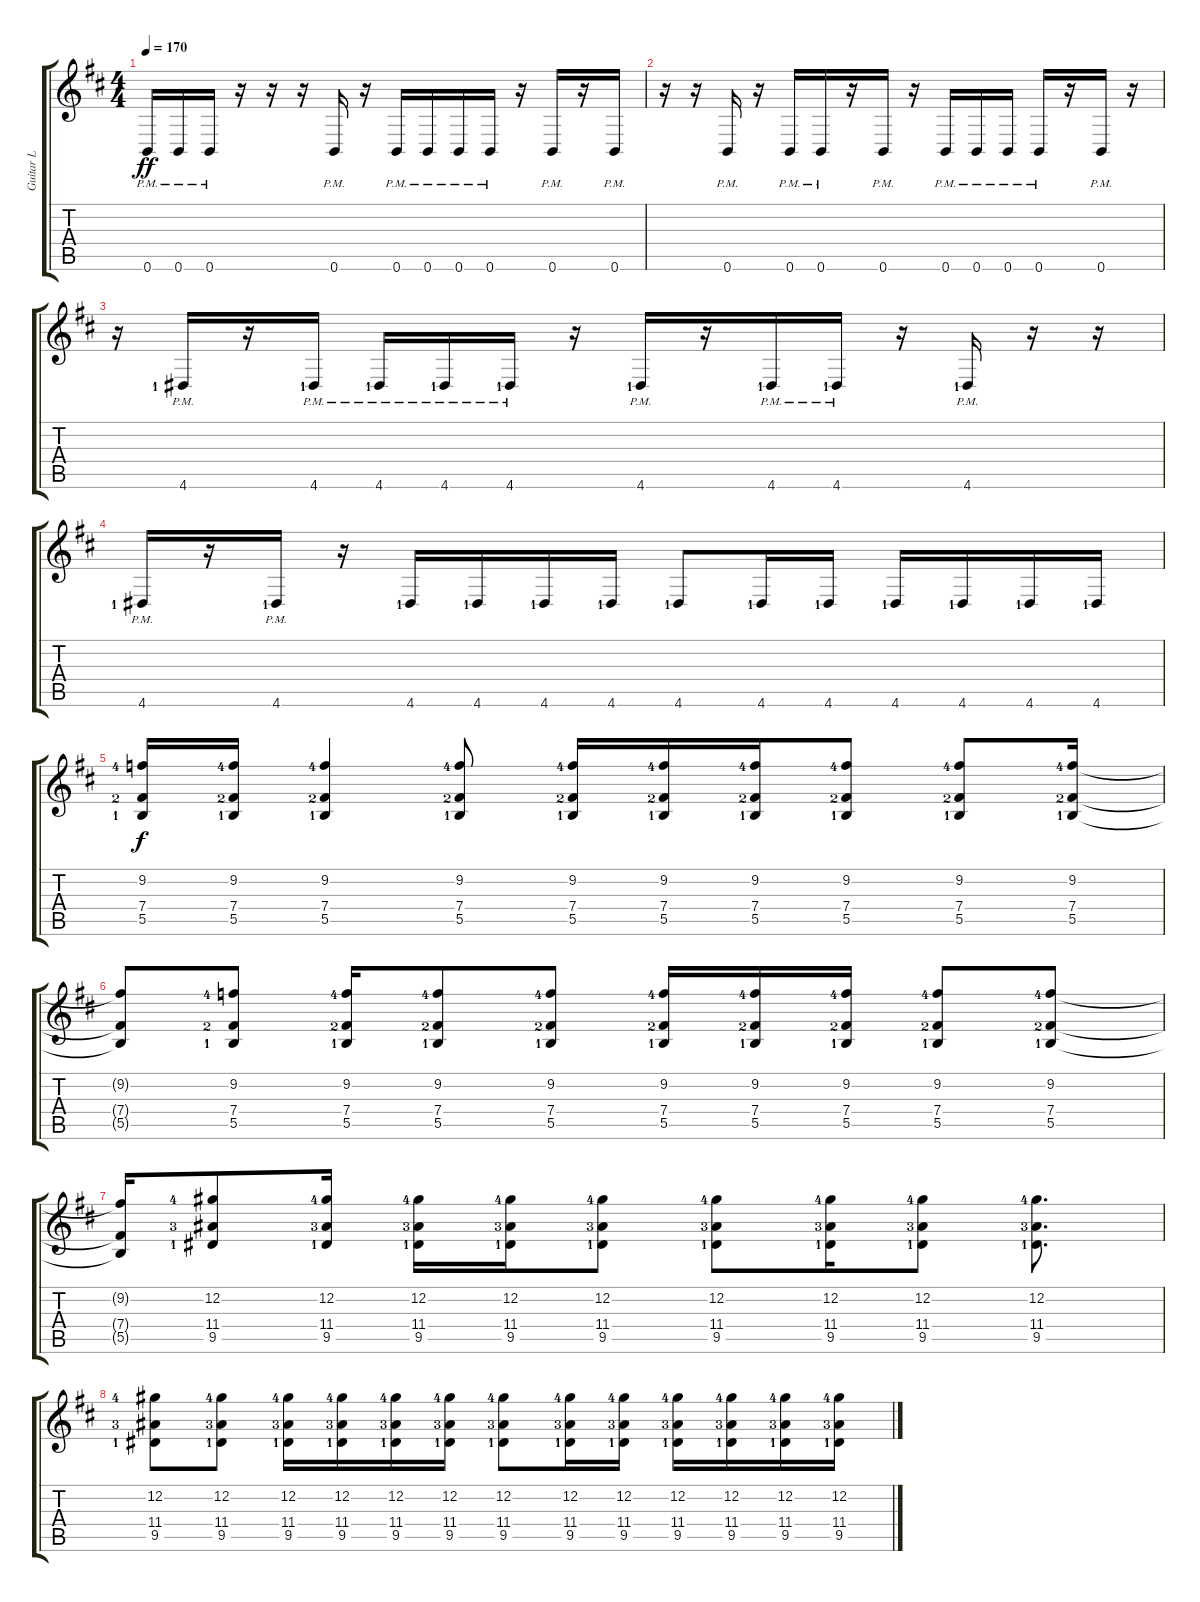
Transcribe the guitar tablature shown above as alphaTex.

\track ("Guitar L" "Guitar L") {instrument distortionguitar}
\staff {score tabs}
\tuning (Db4 Ab3 E3 B2 Gb2 B1) {hide}
\ts (4 4)
\tempo 170
\clef g2
\ks bminor
0.6{pm}.16{dy ff} 0.6{pm}.16 0.6{pm}.16 r.16 r.16 r.16 0.6{pm}.16 r.16 0.6{pm}.16 0.6{pm}.16 0.6{pm}.16 0.6{pm}.16 r.16 0.6{pm}.16 r.16 0.6{pm}.16 |
r.16 r.16 0.6{pm}.16 r.16 0.6{pm}.16 0.6{pm}.16 r.16 0.6{pm}.16 r.16 0.6{pm}.16 0.6{pm}.16 0.6{pm}.16 0.6{pm}.16 r.16 0.6{pm}.16 r.16 |
r.16 4.6{pm lf 2}.16 r.16 4.6{pm lf 2}.16 4.6{pm lf 2}.16 4.6{pm lf 2}.16 4.6{pm lf 2}.16 r.16 4.6{pm lf 2}.16 r.16 4.6{pm lf 2}.16 4.6{pm lf 2}.16 r.16 4.6{pm lf 2}.16 r.16 r.16 |
4.6{pm lf 2}.16 r.16 4.6{pm lf 2}.16 r.16 4.6{lf 2}.16 4.6{lf 2}.16 4.6{lf 2}.16 4.6{lf 2}.16 4.6{lf 2}.8 4.6{lf 2}.16 4.6{lf 2}.16 4.6{lf 2}.16 4.6{lf 2}.16 4.6{lf 2}.16 4.6{lf 2}.16 |
(9.2{lf 5} 7.4{lf 3} 5.5{lf 2}).16{dy f} (9.2{lf 5} 7.4{lf 3} 5.5{lf 2}).16 (9.2{lf 5} 7.4{lf 3} 5.5{lf 2}).4 (9.2{lf 5} 7.4{lf 3} 5.5{lf 2}).8 (9.2{lf 5} 7.4{lf 3} 5.5{lf 2}).16 (9.2{lf 5} 7.4{lf 3} 5.5{lf 2}).16 (9.2{lf 5} 7.4{lf 3} 5.5{lf 2}).16 (9.2{lf 5} 7.4{lf 3} 5.5{lf 2}).8 (9.2{lf 5} 7.4{lf 3} 5.5{lf 2}).8 (9.2{lf 5} 7.4{lf 3} 5.5{lf 2}).16 |
(9.2{t} 7.4{t} 5.5{t}).8 (9.2{lf 5} 7.4{lf 3} 5.5{lf 2}).8 (9.2{lf 5} 7.4{lf 3} 5.5{lf 2}).16 (9.2{lf 5} 7.4{lf 3} 5.5{lf 2}).8 (9.2{lf 5} 7.4{lf 3} 5.5{lf 2}).8 (9.2{lf 5} 7.4{lf 3} 5.5{lf 2}).16 (9.2{lf 5} 7.4{lf 3} 5.5{lf 2}).16 (9.2{lf 5} 7.4{lf 3} 5.5{lf 2}).16 (9.2{lf 5} 7.4{lf 3} 5.5{lf 2}).8 (9.2{lf 5} 7.4{lf 3} 5.5{lf 2}).8 |
(9.2{t} 7.4{t} 5.5{t}).16 (12.2{lf 5} 11.4{lf 4} 9.5{lf 2}).8 (12.2{lf 5} 11.4{lf 4} 9.5{lf 2}).16 (12.2{lf 5} 11.4{lf 4} 9.5{lf 2}).16 (12.2{lf 5} 11.4{lf 4} 9.5{lf 2}).16 (12.2{lf 5} 11.4{lf 4} 9.5{lf 2}).8 (12.2{lf 5} 11.4{lf 4} 9.5{lf 2}).8 (12.2{lf 5} 11.4{lf 4} 9.5{lf 2}).16 (12.2{lf 5} 11.4{lf 4} 9.5{lf 2}).8 (12.2{lf 5} 11.4{lf 4} 9.5{lf 2}).8{d} |
(12.2{lf 5} 11.4{lf 4} 9.5{lf 2}).8 (12.2{lf 5} 11.4{lf 4} 9.5{lf 2}).8 (12.2{lf 5} 11.4{lf 4} 9.5{lf 2}).16 (12.2{lf 5} 11.4{lf 4} 9.5{lf 2}).16 (12.2{lf 5} 11.4{lf 4} 9.5{lf 2}).16 (12.2{lf 5} 11.4{lf 4} 9.5{lf 2}).16 (12.2{lf 5} 11.4{lf 4} 9.5{lf 2}).8 (12.2{lf 5} 11.4{lf 4} 9.5{lf 2}).16 (12.2{lf 5} 11.4{lf 4} 9.5{lf 2}).16 (12.2{lf 5} 11.4{lf 4} 9.5{lf 2}).16 (12.2{lf 5} 11.4{lf 4} 9.5{lf 2}).16 (12.2{lf 5} 11.4{lf 4} 9.5{lf 2}).16 (12.2{lf 5} 11.4{lf 4} 9.5{lf 2}).16
